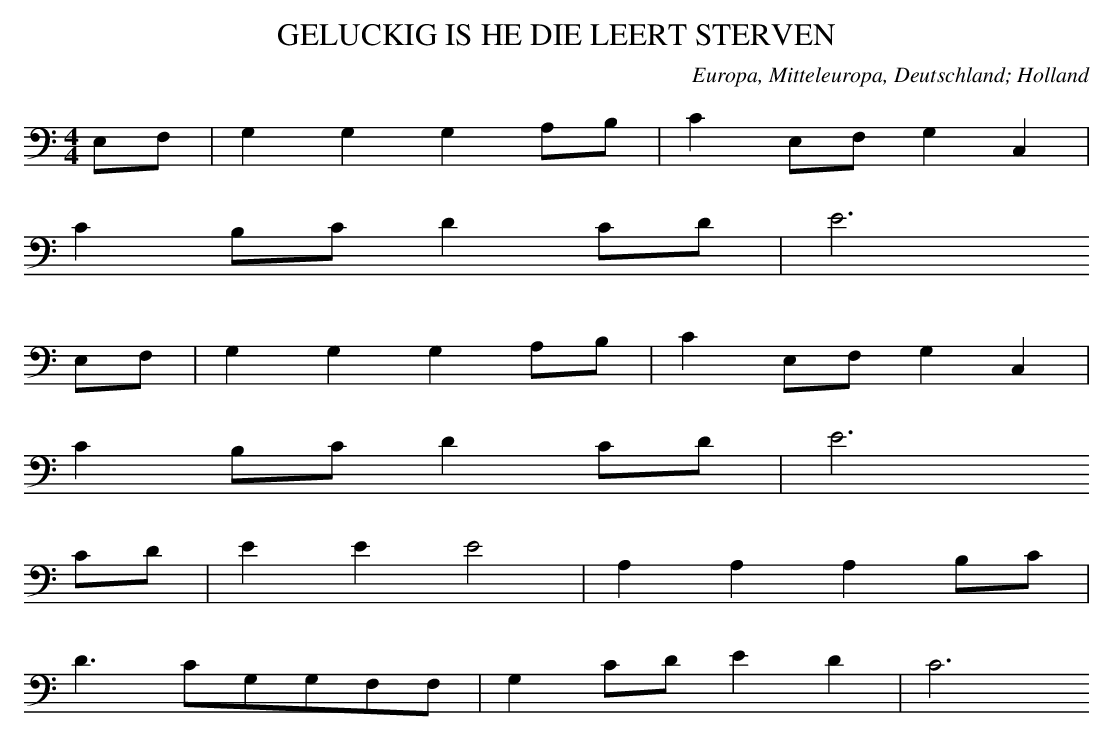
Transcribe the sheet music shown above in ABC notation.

X:1
T: GELUCKIG IS HE DIE LEERT STERVEN
O: Europa, Mitteleuropa, Deutschland; Holland
M: 4/4
L: 1/8
K: C
E,F, | G,2G,2G,2A,B, | C2E,F,G,2C,2 |
C2B,CD2CD | E6
E,F, | G,2G,2G,2A,B, | C2E,F,G,2C,2 |
C2B,CD2CD | E6
CD | E2E2E4 | A,2A,2A,2B,C |
D3CG,G,F,F, | G,2CDE2D2 | C6
